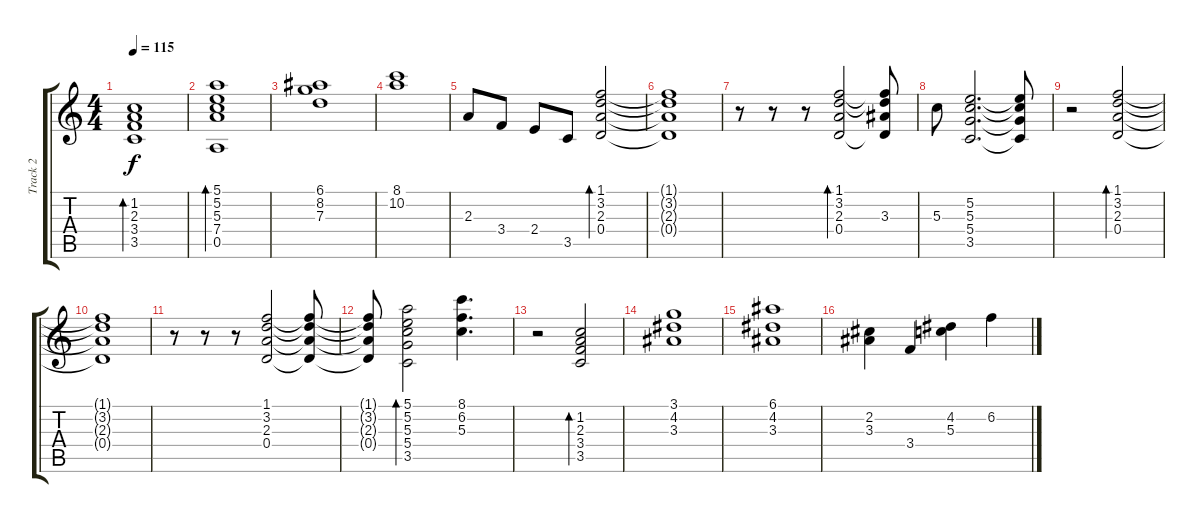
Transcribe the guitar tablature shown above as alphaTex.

\track ("Track 2" "Track 2") {instrument acousticguitarnylon}
\staff {score tabs}
\tuning (E4 B3 G3 D3 A2 E2) {hide}
\ts (4 4)
\tempo 115
\clef g2
\ks c
(1.2 2.3 3.4 3.5).1{bd 480 dy f} |
(5.1 5.2 5.3 7.4 0.5).1{bd 480} |
(6.1 8.2 7.3).1 |
(8.1 10.2).1 |
2.3.8 3.4.8 2.4.8 3.5.8 (1.1 3.2 2.3 0.4).2{bd 480} |
(1.1{t} 3.2{t} 2.3{t} 0.4{t}).1 |
r.8 r.8 r.8 (1.1 3.2 2.3 0.4).2{bd 480} (1.1{t} 3.2{t} 3.3 0.4{t}).8 |
5.3.8 (5.2 5.3 5.4 3.5).2{d} (5.2{t} 5.3{t} 5.4{t} 3.5{t}).8 |
r.2 (1.1 3.2 2.3 0.4).2{bd 480} |
(1.1{t} 3.2{t} 2.3{t} 0.4{t}).1 |
r.8 r.8 r.8 (1.1 3.2 2.3 0.4).2 (1.1{t} 3.2{t} 2.3{t} 0.4{t}).8 |
(1.1{t} 3.2{t} 2.3{t} 0.4{t}).8 (5.1 5.2 5.3 5.4 3.5).2{bd 480} (8.1 6.2 5.3).4{d} |
r.2 (1.2 2.3 3.4 3.5).2{bd 480} |
(3.1 4.2 3.3).1 |
(6.1 4.2 3.3).1 |
(2.2 3.3).4 3.4.4 (4.2 5.3).4 6.2.4
